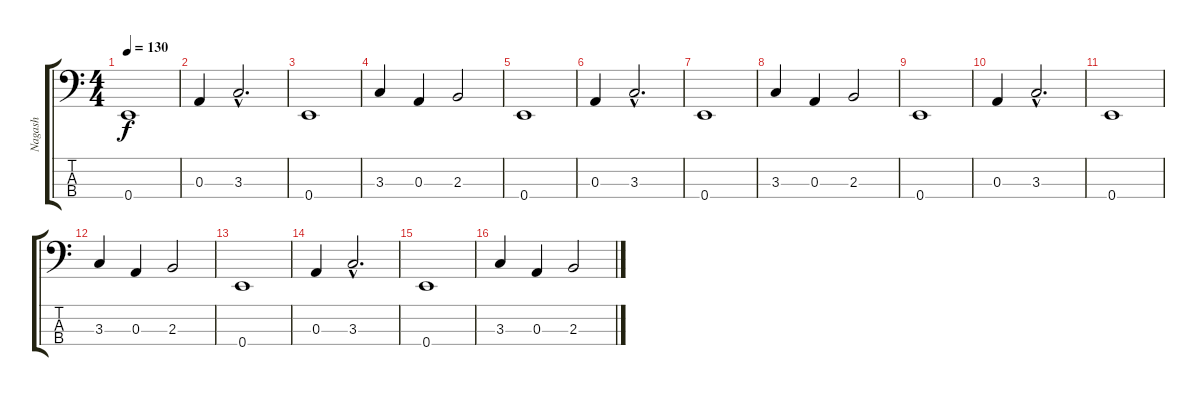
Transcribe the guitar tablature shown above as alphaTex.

\track ("Nagash" "Nagash") {instrument electricbassfinger}
\staff {score tabs}
\tuning (G2 D2 A1 E1) {hide}
\ts (4 4)
\tempo 130
\clef f4
\ks c
0.4.1{dy f} |
0.3.4 3.3{hac}.2{d} |
0.4.1 |
3.3.4 0.3.4 2.3.2 |
0.4.1 |
0.3.4 3.3{hac}.2{d} |
0.4.1 |
3.3.4 0.3.4 2.3.2 |
0.4.1 |
0.3.4 3.3{hac}.2{d} |
0.4.1 |
3.3.4 0.3.4 2.3.2 |
0.4.1{volume 12} |
0.3.4{volume 11} 3.3{hac}.2{d volume 9} |
0.4.1{volume 7} |
3.3.4{volume 6} 0.3.4{volume 6} 2.3.2{volume 5}
